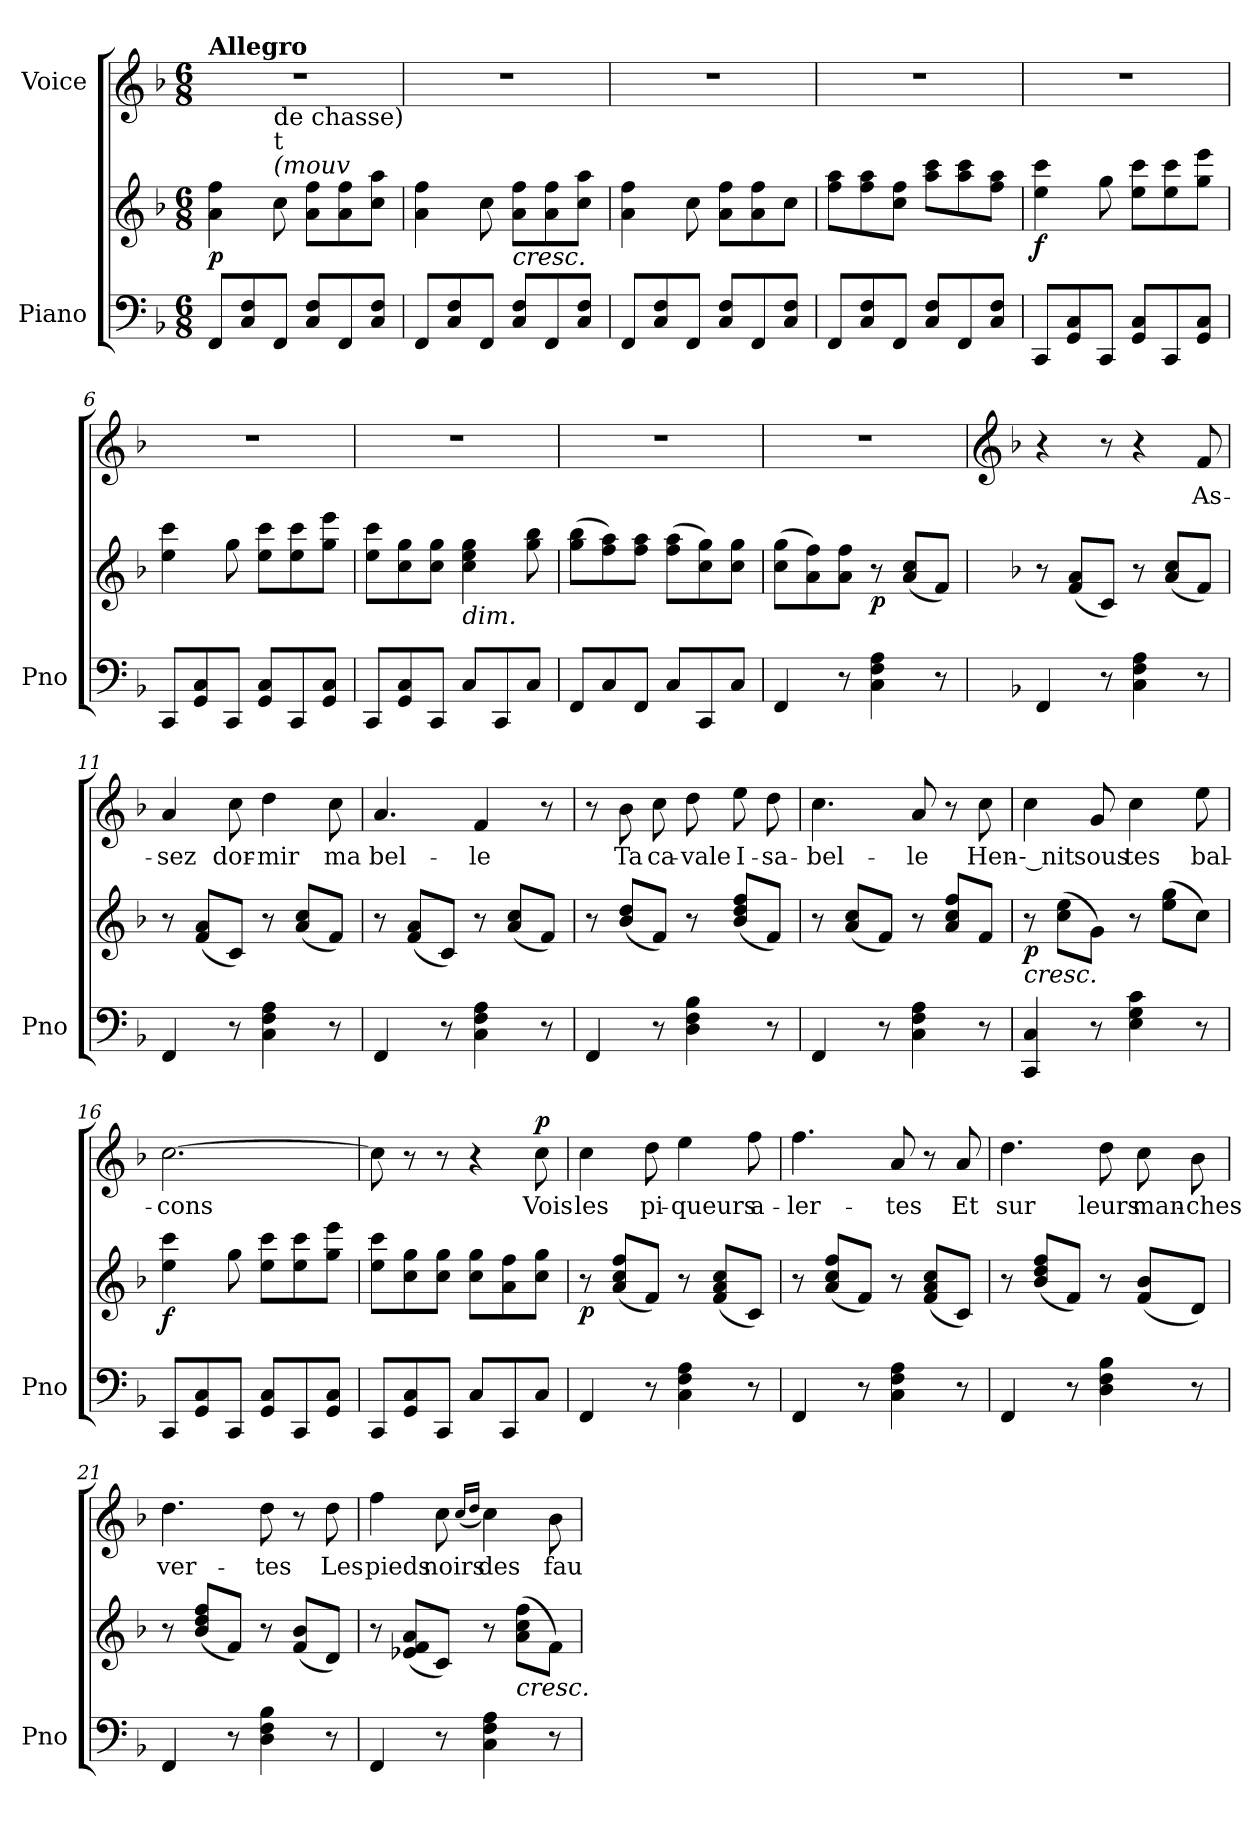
**kern	**kern	**dynam	**kern	**text	**dynam
*part2	*part2	*part2	*part1	*part1	*part1
*staff3	*staff2	*staff2/3	*staff1	*staff1	*staff1
*I"Piano	*	*	*I"Voice	*	*
*I'Pno	*	*	*	*	*
*clefF4	*clefG2	*	*clefG2	*	*
*k[b-]	*k[b-]	*	*k[b-]	*	*
*M6/8	*M6/8	*	*M6/8	*	*
=1	=1	=1	=1	=1	=1
!	!	!	!LO:TX:a:B:t=Allegro	!	!
!	!	!LO:DY:b	!	!	!
8FF/L	4a\ 4ff\	p	2.r	.	.
8C/ 8F/	.	.	.	.	.
!	!LO:TX:a:i:t=(mouv	!	!	!	!
!	!LO:TX:a:t=t	!	!	!	!
!	!LO:TX:a:t=de chasse)	!	!	!	!
8FF/J	8cc\	.	.	.	.
8C/ 8F/L	8a\ 8ff\L	.	.	.	.
8FF/	8a\ 8ff\	.	.	.	.
8C/ 8F/J	8cc\ 8aa\J	.	.	.	.
=2	=2	=2	=2	=2	=2
8FF/L	4a\ 4ff\	.	2.r	.	.
8C/ 8F/	.	.	.	.	.
8FF/J	8cc\	.	.	.	.
!	!LO:TX:b:i:t=cresc.	!	!	!	!
8C/ 8F/L	8a\ 8ff\L	.	.	.	.
8FF/	8a\ 8ff\	.	.	.	.
8C/ 8F/J	8cc\ 8aa\J	.	.	.	.
=3	=3	=3	=3	=3	=3
8FF/L	4a\ 4ff\	.	2.r	.	.
8C/ 8F/	.	.	.	.	.
8FF/J	8cc\	.	.	.	.
8C/ 8F/L	8a\ 8ff\L	.	.	.	.
8FF/	8a\ 8ff\	.	.	.	.
8C/ 8F/J	8cc\J	.	.	.	.
=4	=4	=4	=4	=4	=4
8FF/L	8ff\ 8aa\L	.	2.r	.	.
8C/ 8F/	8ff\ 8aa\	.	.	.	.
8FF/J	8cc\ 8ff\J	.	.	.	.
8C/ 8F/L	8aa\ 8ccc\L	.	.	.	.
8FF/	8aa\ 8ccc\	.	.	.	.
8C/ 8F/J	8ff\ 8aa\J	.	.	.	.
!!LO:LB:g=z
=5	=5	=5	=5	=5	=5
!	!	!LO:DY:b	!	!	!
8CC/L	4ee\ 4ccc\	f	2.r	.	.
8GG/ 8C/	.	.	.	.	.
8CC/J	8gg\	.	.	.	.
8GG/ 8C/L	8ee\ 8ccc\L	.	.	.	.
8CC/	8ee\ 8ccc\	.	.	.	.
8GG/ 8C/J	8gg\ 8eee\J	.	.	.	.
=6	=6	=6	=6	=6	=6
8CC/L	4ee\ 4ccc\	.	2.r	.	.
8GG/ 8C/	.	.	.	.	.
8CC/J	8gg\	.	.	.	.
8GG/ 8C/L	8ee\ 8ccc\L	.	.	.	.
8CC/	8ee\ 8ccc\	.	.	.	.
8GG/ 8C/J	8gg\ 8eee\J	.	.	.	.
=7	=7	=7	=7	=7	=7
8CC/L	8ee\ 8ccc\L	.	2.r	.	.
8GG/ 8C/	8cc\ 8gg\	.	.	.	.
8CC/J	8cc\ 8gg\J	.	.	.	.
!	!LO:TX:b:i:t=dim.	!	!	!	!
8C/L	4cc\ 4ee\ 4gg\	.	.	.	.
8CC/	.	.	.	.	.
8C/J	8gg\ 8bb-\	.	.	.	.
=8	=8	=8	=8	=8	=8
8FF/L	(>8gg\ 8bb-\L	.	2.r	.	.
8C/	8ff\ 8aa\)	.	.	.	.
8FF/J	8ff\ 8aa\J	.	.	.	.
8C/L	(>8ff\ 8aa\L	.	.	.	.
8CC/	8cc\ 8gg\)	.	.	.	.
8C/J	8cc\ 8gg\J	.	.	.	.
=9	=9	=9	=9	=9	=9
4FF/	(>8cc\ 8gg\L	.	2.r	.	.
.	8a\ 8ff\)	.	.	.	.
8r	8a\ 8ff\J	.	.	.	.
!	!	!LO:DY:b	!	!	!
4C\ 4F\ 4A\	8r	p	.	.	.
.	(<8a/ 8cc/L	.	.	.	.
8r	8f/J)	.	.	.	.
!!LO:LB:g=z
=10	=10	=10	=10	=10	=10
*	*	*	*clefG2	*	*
*	*	*	*k[b-]	*	*
4FF/	8r	.	4r	.	.
.	(<8f/ 8a/L	.	.	.	.
8r	8c/J)	.	8r	.	.
4C\ 4F\ 4A\	8r	.	4r	.	.
.	(<8a/ 8cc/L	.	.	.	.
!	!	!	!	!LO:LY:b	!
8r	8f/J)	.	8f/	As-	.
=11	=11	=11	=11	=11	=11
!	!	!	!	!LO:LY:b	!
4FF/	8r	.	4a/	-sez	.
.	(<8f/ 8a/L	.	.	.	.
!	!	!	!	!LO:LY:b	!
8r	8c/J)	.	8cc\	dor-	.
!	!	!	!	!LO:LY:b	!
4C\ 4F\ 4A\	8r	.	4dd\	-mir	.
.	(<8a/ 8cc/L	.	.	.	.
!	!	!	!	!LO:LY:b	!
8r	8f/J)	.	8cc\	ma	.
=12	=12	=12	=12	=12	=12
!	!	!	!	!LO:LY:b	!
4FF/	8r	.	4.a/	bel-	.
.	(<8f/ 8a/L	.	.	.	.
8r	8c/J)	.	.	.	.
!	!	!	!	!LO:LY:b	!
4C\ 4F\ 4A\	8r	.	4f/	-le	.
.	(<8a/ 8cc/L	.	.	.	.
8r	8f/J)	.	8r	.	.
=13	=13	=13	=13	=13	=13
4FF/	8r	.	8r	.	.
!	!	!	!	!LO:LY:b	!
.	(<8b-/ 8dd/L	.	8b-\	Ta	.
!	!	!	!	!LO:LY:b	!
8r	8f/J)	.	8cc\	ca-	.
!	!	!	!	!LO:LY:b	!
4D\ 4F\ 4B-\	8r	.	8dd\	-vale	.
!	!	!	!	!LO:LY:b	!
.	(<8b-/ 8dd/ 8ff/L	.	8ee\	I-	.
!	!	!	!	!LO:LY:b	!
8r	8f/J)	.	8dd\	-sa-	.
=14	=14	=14	=14	=14	=14
!	!	!	!	!LO:LY:b	!
4FF/	8r	.	4.cc\	-bel-	.
.	(<8a/ 8cc/L	.	.	.	.
8r	8f/J)	.	.	.	.
!	!	!	!	!LO:LY:b	!
4C\ 4F\ 4A\	8r	.	8a/	-le	.
.	8a/ 8cc/ 8ff/L	.	8r	.	.
!	!	!	!	!LO:LY:b	!
8r	8f/J	.	8cc\	Hen-	.
!!LO:LB:g=z
=15	=15	=15	=15	=15	=15
!	!LO:TX:b:i:t=cresc.	!	!	!	!
!	!	!LO:DY:b	!	!LO:LY:b	!
4CC/ 4C/	8r	p	4cc\	-- nit	.
.	(>8cc\ 8ee\L	.	.	.	.
!	!	!	!	!LO:LY:b	!
8r	8g\J)	.	8g/	sous	.
!	!	!	!	!LO:LY:b	!
4E\ 4G\ 4c\	8r	.	4cc\	tes	.
.	(>8ee\ 8gg\L	.	.	.	.
!	!	!	!	!LO:LY:b	!
8r	8cc\J)	.	8ee\	bal-	.
=16	=16	=16	=16	=16	=16
!	!	!LO:DY:b	!	!LO:LY:b	!
8CC/L	4ee\ 4ccc\	f	[2.cc\	-cons	.
8GG/ 8C/	.	.	.	.	.
8CC/J	8gg\	.	.	.	.
8GG/ 8C/L	8ee\ 8ccc\L	.	.	.	.
8CC/	8ee\ 8ccc\	.	.	.	.
8GG/ 8C/J	8gg\ 8eee\J	.	.	.	.
=17	=17	=17	=17	=17	=17
8CC/L	8ee\ 8ccc\L	.	8cc\]	.	.
8GG/ 8C/	8cc\ 8gg\	.	8r	.	.
8CC/J	8cc\ 8gg\J	.	8r	.	.
8C/L	8cc\ 8gg\L	.	4r	.	.
8CC/	8a\ 8ff\	.	.	.	.
!	!	!	!	!LO:LY:b	!LO:DY:a
8C/J	8cc\ 8gg\J	.	8cc\	Vois	p
=18	=18	=18	=18	=18	=18
!	!	!LO:DY:b	!	!LO:LY:b	!
4FF/	8r	p	4cc\	les	.
.	(<8a/ 8cc/ 8ff/L	.	.	.	.
!	!	!	!	!LO:LY:b	!
8r	8f/J)	.	8dd\	pi-	.
!	!	!	!	!LO:LY:b	!
4C\ 4F\ 4A\	8r	.	4ee\	-queurs	.
.	(<8f/ 8a/ 8cc/L	.	.	.	.
!	!	!	!	!LO:LY:b	!
8r	8c/J)	.	8ff\	a-	.
=19	=19	=19	=19	=19	=19
!	!	!	!	!LO:LY:b	!
4FF/	8r	.	4.ff\	-ler-	.
.	(<8a/ 8cc/ 8ff/L	.	.	.	.
8r	8f/J)	.	.	.	.
!	!	!	!	!LO:LY:b	!
4C\ 4F\ 4A\	8r	.	8a/	-tes	.
.	(<8f/ 8a/ 8cc/L	.	8r	.	.
!	!	!	!	!LO:LY:b	!
8r	8c/J)	.	8a/	Et	.
!!LO:PB:g=z
=20	=20	=20	=20	=20	=20
!	!	!	!	!LO:LY:b	!
4FF/	8r	.	4.dd\	sur	.
.	(<8b-/ 8dd/ 8ff/L	.	.	.	.
8r	8f/J)	.	.	.	.
!	!	!	!	!LO:LY:b	!
4D\ 4F\ 4B-\	8r	.	8dd\	leurs	.
!	!	!	!	!LO:LY:b	!
.	(<8f/ 8b-/L	.	8cc\	man-	.
!	!	!	!	!LO:LY:b	!
8r	8d/J)	.	8b-\	-ches	.
=21	=21	=21	=21	=21	=21
!	!	!	!	!LO:LY:b	!
4FF/	8r	.	4.dd\	ver-	.
.	(<8b-/ 8dd/ 8ff/L	.	.	.	.
8r	8f/J)	.	.	.	.
!	!	!	!	!LO:LY:b	!
4D\ 4F\ 4B-\	8r	.	8dd\	-tes	.
.	(<8f/ 8b-/L	.	8r	.	.
!	!	!	!	!LO:LY:b	!
8r	8d/J)	.	8dd\	Les	.
=22	=22	=22	=22	=22	=22
!	!	!	!	!LO:LY:b	!
4FF/	8r	.	4ff\	pieds	.
.	(<8e-X/ 8f/ 8a/L	.	.	.	.
!	!	!	!	!LO:LY:b	!
8r	8c/J)	.	8cc\	noirs	.
.	.	.	(<16qcc/LL	.	.
.	.	.	16qdd/JJ	.	.
!	!	!	!	!LO:LY:b	!
4C\ 4F\ 4A\	8r	.	4cc\)	des	.
!	!LO:TX:b:i:t=cresc.	!	!	!	!
.	(>8a\ 8cc\ 8ff\L	.	.	.	.
!	!	!	!	!LO:LY:b	!
8r	8f\J)	.	8b-\	fau-	.
=	=	=	=	=	=
*-	*-	*-	*-	*-	*-
